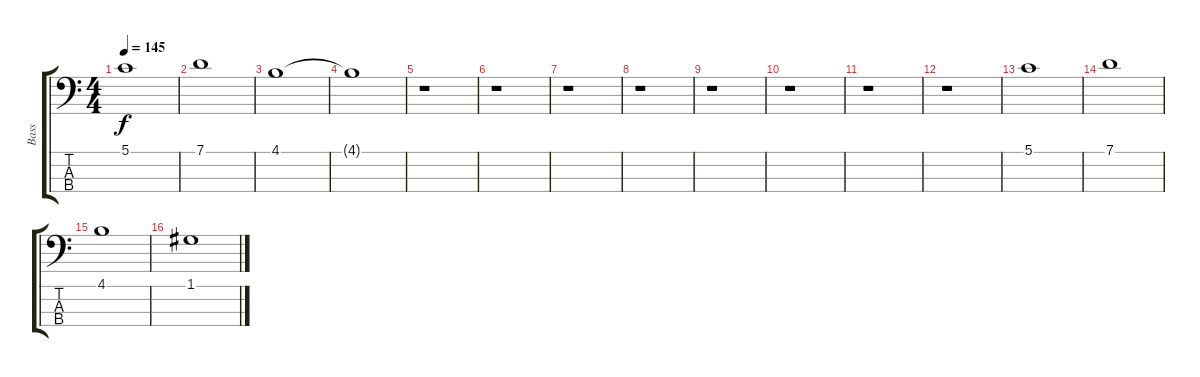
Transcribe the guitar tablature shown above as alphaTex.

\track ("Bass" "Bass") {instrument electricbassfinger}
\staff {score tabs}
\tuning (G2 D2 A1 E1) {hide}
\ts (4 4)
\tempo 145
\clef f4
\ks c
5.1.1{dy f} |
7.1.1 |
4.1.1 |
4.1{t}.1 |
r.1 |
r.1 |
r.1 |
r.1 |
r.1 |
r.1 |
r.1 |
r.1 |
5.1.1 |
7.1.1 |
4.1.1 |
1.1.1
